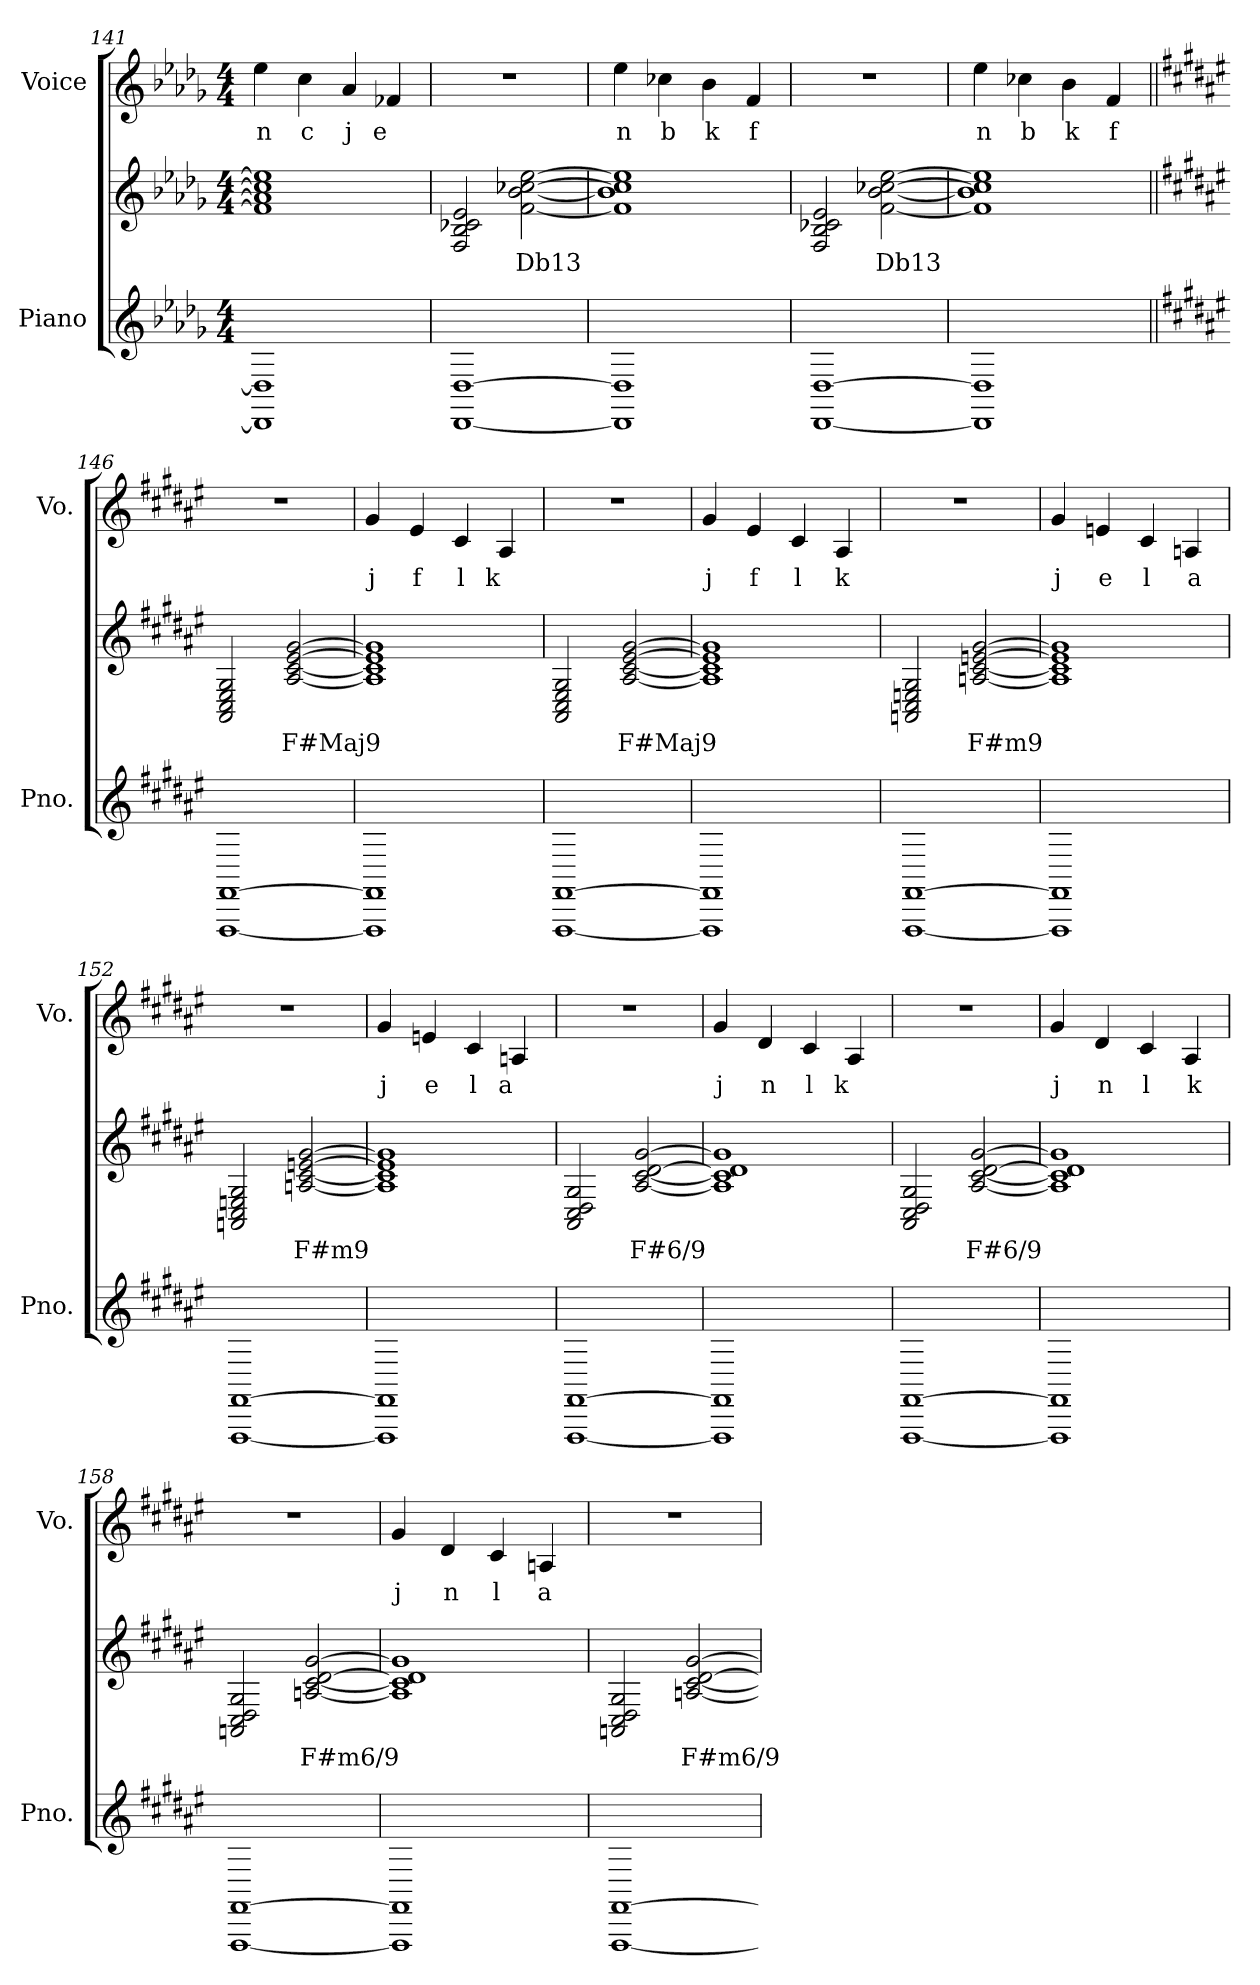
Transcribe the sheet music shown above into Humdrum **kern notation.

**kern	**kern	**text	**kern	**text
*part2	*part2	*part2	*part1	*part1
*staff3	*staff2	*staff2	*staff1	*staff1
*I"Piano	*	*	*I"Voice	*
*I'Pno.	*	*	*I'Vo.	*
!!LO:LB:g=z
*clefG2	*clefG2	*	*clefG2	*
*k[b-e-a-d-g-]	*k[b-e-a-d-g-]	*	*k[b-e-a-d-g-]	*
*M4/4	*M4/4	*	*M4/4	*
=141	=141	=141	=141	=141
!	!	!	!	!LO:LY:b
1DD-] 1D-]	1f-] 1a-] 1cc] 1ee-]	.	4ee-\	n
!	!	!	!	!LO:LY:b
.	.	.	4cc\	c
!	!	!	!	!LO:LY:b
.	.	.	4a-/	j
!	!	!	!	!LO:LY:b
.	.	.	4f-X/	e
=142	=142	=142	=142	=142
[1DD- [1D-	2F/ 2B-/ 2c-X/ 2e-/	.	1r	.
!	!	!LO:LY:b	!	!
.	[2f\ [2b-\ [2cc-X\ [2ee-\	Db13	.	.
=143	=143	=143	=143	=143
!	!	!	!	!LO:LY:b
1DD-] 1D-]	1f] 1b-] 1cc-] 1ee-]	.	4ee-\	n
!	!	!	!	!LO:LY:b
.	.	.	4cc-X\	b
!	!	!	!	!LO:LY:b
.	.	.	4b-\	k
!	!	!	!	!LO:LY:b
.	.	.	4f/	f
=144	=144	=144	=144	=144
[1DD- [1D-	2F/ 2B-/ 2c-X/ 2e-/	.	1r	.
!	!	!LO:LY:b	!	!
.	[2f\ [2b-\ [2cc-X\ [2ee-\	Db13	.	.
=145	=145	=145	=145	=145
!	!	!	!	!LO:LY:b
1DD-] 1D-]	1f] 1b-] 1cc-] 1ee-]	.	4ee-\	n
!	!	!	!	!LO:LY:b
.	.	.	4cc-X\	b
!	!	!	!	!LO:LY:b
.	.	.	4b-\	k
!	!	!	!	!LO:LY:b
.	.	.	4f/	f
!!LO:PB:g=z
=146||	=146||	=146||	=146||	=146||
*k[f#c#g#d#a#e#]	*k[f#c#g#d#a#e#]	*	*k[f#c#g#d#a#e#]	*
[1FFF# [1FF#	2AA#/ 2C#/ 2E#/ 2G#/	.	1r	.
!	!	!LO:LY:b	!	!
.	[2A#/ [2c#/ [2e#/ [2g#/	F#Maj9	.	.
=147	=147	=147	=147	=147
!	!	!	!	!LO:LY:b
1FFF#] 1FF#]	1A#] 1c#] 1e#] 1g#]	.	4g#/	j
!	!	!	!	!LO:LY:b
.	.	.	4e#/	f
!	!	!	!	!LO:LY:b
.	.	.	4c#/	l
!	!	!	!	!LO:LY:b
.	.	.	4A#/	k
=148	=148	=148	=148	=148
[1FFF# [1FF#	2AA#/ 2C#/ 2E#/ 2G#/	.	1r	.
!	!	!LO:LY:b	!	!
.	[2A#/ [2c#/ [2e#/ [2g#/	F#Maj9	.	.
=149	=149	=149	=149	=149
!	!	!	!	!LO:LY:b
1FFF#] 1FF#]	1A#] 1c#] 1e#] 1g#]	.	4g#/	j
!	!	!	!	!LO:LY:b
.	.	.	4e#/	f
!	!	!	!	!LO:LY:b
.	.	.	4c#/	l
!	!	!	!	!LO:LY:b
.	.	.	4A#/	k
=150	=150	=150	=150	=150
[1FFF# [1FF#	2AAn/ 2C#/ 2En/ 2G#/	.	1r	.
!	!	!LO:LY:b	!	!
.	[2An/ [2c#/ [2en/ [2g#/	F#m9	.	.
=151	=151	=151	=151	=151
!	!	!	!	!LO:LY:b
1FFF#] 1FF#]	1A] 1c#] 1e] 1g#]	.	4g#/	j
!	!	!	!	!LO:LY:b
.	.	.	4en/	e
!	!	!	!	!LO:LY:b
.	.	.	4c#/	l
!	!	!	!	!LO:LY:b
.	.	.	4An/	a
=152	=152	=152	=152	=152
[1FFF# [1FF#	2AAn/ 2C#/ 2En/ 2G#/	.	1r	.
!	!	!LO:LY:b	!	!
.	[2An/ [2c#/ [2en/ [2g#/	F#m9	.	.
!!LO:LB:g=z
=153	=153	=153	=153	=153
!	!	!	!	!LO:LY:b
1FFF#] 1FF#]	1A] 1c#] 1e] 1g#]	.	4g#/	j
!	!	!	!	!LO:LY:b
.	.	.	4en/	e
!	!	!	!	!LO:LY:b
.	.	.	4c#/	l
!	!	!	!	!LO:LY:b
.	.	.	4An/	a
=154	=154	=154	=154	=154
[1FFF# [1FF#	2AA#/ 2C#/ 2D#/ 2G#/	.	1r	.
!	!	!LO:LY:b	!	!
.	[2A#/ [2c#/ [2d#/ [2g#/	F#6/9	.	.
=155	=155	=155	=155	=155
!	!	!	!	!LO:LY:b
1FFF#] 1FF#]	1A#] 1c#] 1d#] 1g#]	.	4g#/	j
!	!	!	!	!LO:LY:b
.	.	.	4d#/	n
!	!	!	!	!LO:LY:b
.	.	.	4c#/	l
!	!	!	!	!LO:LY:b
.	.	.	4A#/	k
=156	=156	=156	=156	=156
[1FFF# [1FF#	2AA#/ 2C#/ 2D#/ 2G#/	.	1r	.
!	!	!LO:LY:b	!	!
.	[2A#/ [2c#/ [2d#/ [2g#/	F#6/9	.	.
=157	=157	=157	=157	=157
!	!	!	!	!LO:LY:b
1FFF#] 1FF#]	1A#] 1c#] 1d#] 1g#]	.	4g#/	j
!	!	!	!	!LO:LY:b
.	.	.	4d#/	n
!	!	!	!	!LO:LY:b
.	.	.	4c#/	l
!	!	!	!	!LO:LY:b
.	.	.	4A#/	k
=158	=158	=158	=158	=158
[1FFF# [1FF#	2AAn/ 2C#/ 2D#/ 2G#/	.	1r	.
!	!	!LO:LY:b	!	!
.	[2An/ [2c#/ [2d#/ [2g#/	F#m6/9	.	.
!!LO:LB:g=z
=159	=159	=159	=159	=159
!	!	!	!	!LO:LY:b
1FFF#] 1FF#]	1A] 1c#] 1d#] 1g#]	.	4g#/	j
!	!	!	!	!LO:LY:b
.	.	.	4d#/	n
!	!	!	!	!LO:LY:b
.	.	.	4c#/	l
!	!	!	!	!LO:LY:b
.	.	.	4An/	a
=160	=160	=160	=160	=160
[1FFF# [1FF#	2AAn/ 2C#/ 2D#/ 2G#/	.	1r	.
!	!	!LO:LY:b	!	!
.	[2An/ [2c#/ [2d#/ [2g#/	F#m6/9	.	.
=	=	=	=	=
*-	*-	*-	*-	*-
